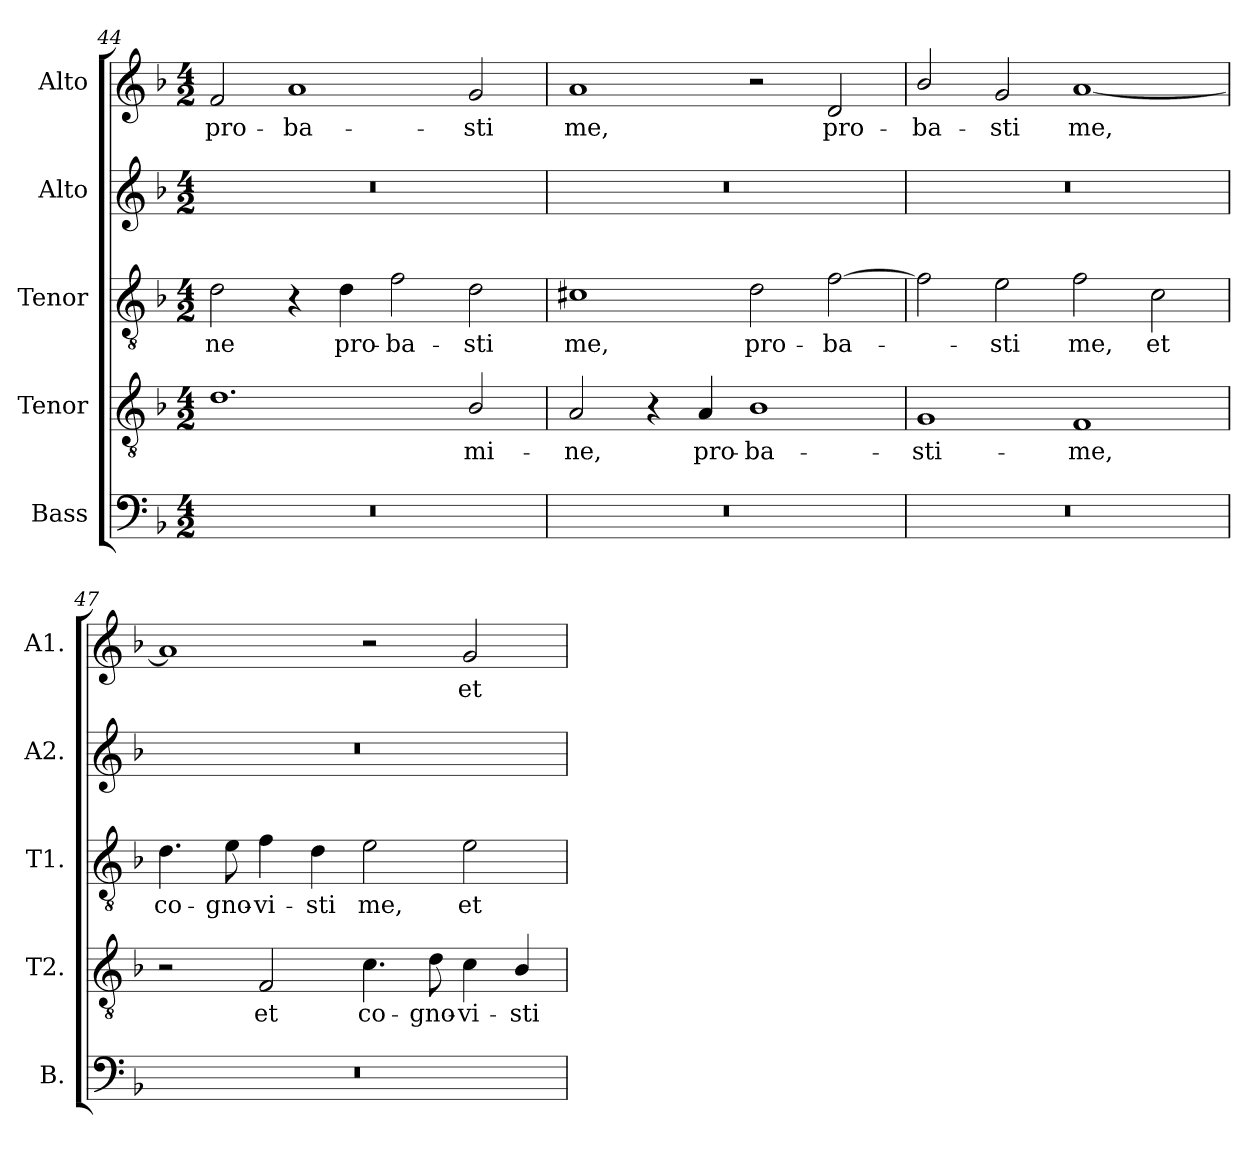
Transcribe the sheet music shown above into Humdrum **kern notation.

**kern	**kern	**text	**kern	**text	**kern	**kern	**text
*part5	*part4	*part4	*part3	*part3	*part2	*part1	*part1
*staff5	*staff4	*staff4	*staff3	*staff3	*staff2	*staff1	*staff1
*I"Bass	*I"Tenor	*	*I"Tenor	*	*I"Alto	*I"Alto	*
*I'B.	*I'T2.	*	*I'T1.	*	*I'A2.	*I'A1.	*
*clefF4	*clefGv2	*	*clefGv2	*	*clefG2	*clefG2	*
*	*ITrd7c12	*	*ITrd7c12	*	*	*	*
*k[b-]	*k[b-]	*	*k[b-]	*	*k[b-]	*k[b-]	*
*F:	*F:	*	*F:	*	*F:	*F:	*
*M4/2	*M4/2	*	*M4/2	*	*M4/2	*M4/2	*
=44	=44	=44	=44	=44	=44	=44	=44
!LO:N:vis=1	!	!	!	!	!	!	!
!	!	!	!	!LO:LY:b:color=#000000	!LO:N:vis=1	!	!
!	!	!	!	!	!	!	!LO:LY:b:color=#000000
0r	1.Di	.	2Di\	-ne	0r	2fi/	pro-
!	!	!	!	!	!	!	!LO:LY:b:color=#000000
.	.	.	4r	.	.	1ai	-ba-
!	!	!	!	!LO:LY:b:color=#000000	!	!	!
.	.	.	4Di\	pro-	.	.	.
!	!	!	!	!LO:LY:b:color=#000000	!	!	!
.	.	.	2Fi\	-ba-	.	.	.
!	!	!LO:LY:b:color=#000000	!	!	!	!	!
!	!	!	!	!LO:LY:b:color=#000000	!	!	!
!	!	!	!	!	!	!	!LO:LY:b:color=#000000
.	2BB-i/	-mi-	2Di\	-sti	.	2gi/	-sti
=45	=45	=45	=45	=45	=45	=45	=45
!LO:N:vis=1	!	!	!	!	!	!	!
!	!	!LO:LY:b:color=#000000	!	!	!	!	!
!	!	!	!	!LO:LY:b:color=#000000	!LO:N:vis=1	!	!
!	!	!	!	!	!	!	!LO:LY:b:color=#000000
0r	2AAi/	-ne,	1C#Xi	me,	0r	1ai	me,
.	4r	.	.	.	.	.	.
!	!	!LO:LY:b:color=#000000	!	!	!	!	!
.	4AAi/	pro-	.	.	.	.	.
!	!	!LO:LY:b:color=#000000	!	!	!	!	!
!	!	!	!	!LO:LY:b:color=#000000	!	!	!
.	1BB-i	-ba-	2Di\	pro-	.	2r	.
!	!	!	!	!LO:LY:b:color=#000000	!	!	!
!	!	!	!	!	!	!	!LO:LY:b:color=#000000
.	.	.	[2Fi\	-ba-	.	2di/	pro-
=46	=46	=46	=46	=46	=46	=46	=46
!LO:N:vis=1	!	!	!	!	!	!	!
!	!	!LO:LY:b:color=#000000	!	!	!LO:N:vis=1	!	!
!	!	!	!	!	!	!	!LO:LY:b:color=#000000
0r	1GGi	-sti-	2Fi\]	.	0r	2b-i/	-ba-
!	!	!	!	!LO:LY:b:color=#000000	!	!	!
!	!	!	!	!	!	!	!LO:LY:b:color=#000000
.	.	.	2Ei\	-sti	.	2gi/	-sti
!	!	!LO:LY:b:color=#000000	!	!	!	!	!
!	!	!	!	!LO:LY:b:color=#000000	!	!	!
!	!	!	!	!	!	!	!LO:LY:b:color=#000000
.	1FFi	-me,	2Fi\	me,	.	[1ai	me,
!	!	!	!	!LO:LY:b:color=#000000	!	!	!
.	.	.	2Ci\	et	.	.	.
!!LO:LB:g=z
=47	=47	=47	=47	=47	=47	=47	=47
!LO:N:vis=1	!	!	!	!	!	!	!
!	!	!	!	!LO:LY:b:color=#000000	!LO:N:vis=1	!	!
0r	2r	.	4.Di\	co-	0r	1ai]	.
!	!	!	!	!LO:LY:b:color=#000000	!	!	!
.	.	.	8Ei\	-gno-	.	.	.
!	!	!LO:LY:b:color=#000000	!	!	!	!	!
!	!	!	!	!LO:LY:b:color=#000000	!	!	!
.	2FFi/	et	4Fi\	-vi-	.	.	.
!	!	!	!	!LO:LY:b:color=#000000	!	!	!
.	.	.	4Di\	-sti	.	.	.
!	!	!LO:LY:b:color=#000000	!	!	!	!	!
!	!	!	!	!LO:LY:b:color=#000000	!	!	!
.	4.Ci\	co-	2Ei\	me,	.	2r	.
!	!	!LO:LY:b:color=#000000	!	!	!	!	!
.	8Di\	-gno-	.	.	.	.	.
!	!	!LO:LY:b:color=#000000	!	!	!	!	!
!	!	!	!	!LO:LY:b:color=#000000	!	!	!
!	!	!	!	!	!	!	!LO:LY:b:color=#000000
.	4Ci\	-vi-	2Ei\	et	.	2gi/	et
!	!	!LO:LY:b:color=#000000	!	!	!	!	!
.	4BB-i/	-sti	.	.	.	.	.
=	=	=	=	=	=	=	=
*-	*-	*-	*-	*-	*-	*-	*-
